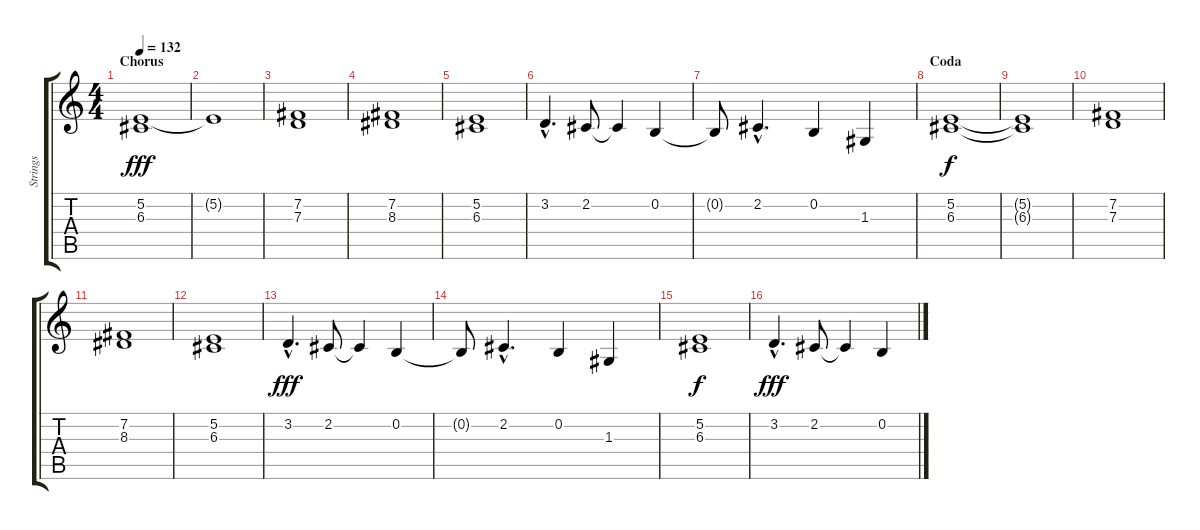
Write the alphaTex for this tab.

\track ("Strings" "Strings") {instrument synthstrings1}
\staff {score tabs}
\tuning (E4 B3 G3 D3 A2 E2) {hide}
\ts (4 4)
\section ("" "Chorus")
\tempo 132
\clef g2
\ks c
(5.2{t} 6.3).1{dy fff} |
5.2{t}.1 |
(7.2 7.3).1 |
(7.2 8.3).1 |
(5.2 6.3).1 |
3.2{hac}.4{d} 2.2.8 2.2{t}.4 0.2.4 |
0.2{t}.8 2.2{hac}.4{d} 0.2.4 1.3.4 |
\section ("" "Coda")
(5.2 6.3).1{dy f} |
(5.2{t} 6.3{t}).1 |
(7.2 7.3).1 |
(7.2 8.3).1 |
(5.2 6.3).1 |
3.2{hac}.4{d dy fff} 2.2.8 2.2{t}.4 0.2.4 |
0.2{t}.8 2.2{hac}.4{d} 0.2.4 1.3.4 |
(5.2 6.3).1{dy f} |
3.2{hac}.4{d dy fff} 2.2.8 2.2{t}.4 0.2.4
